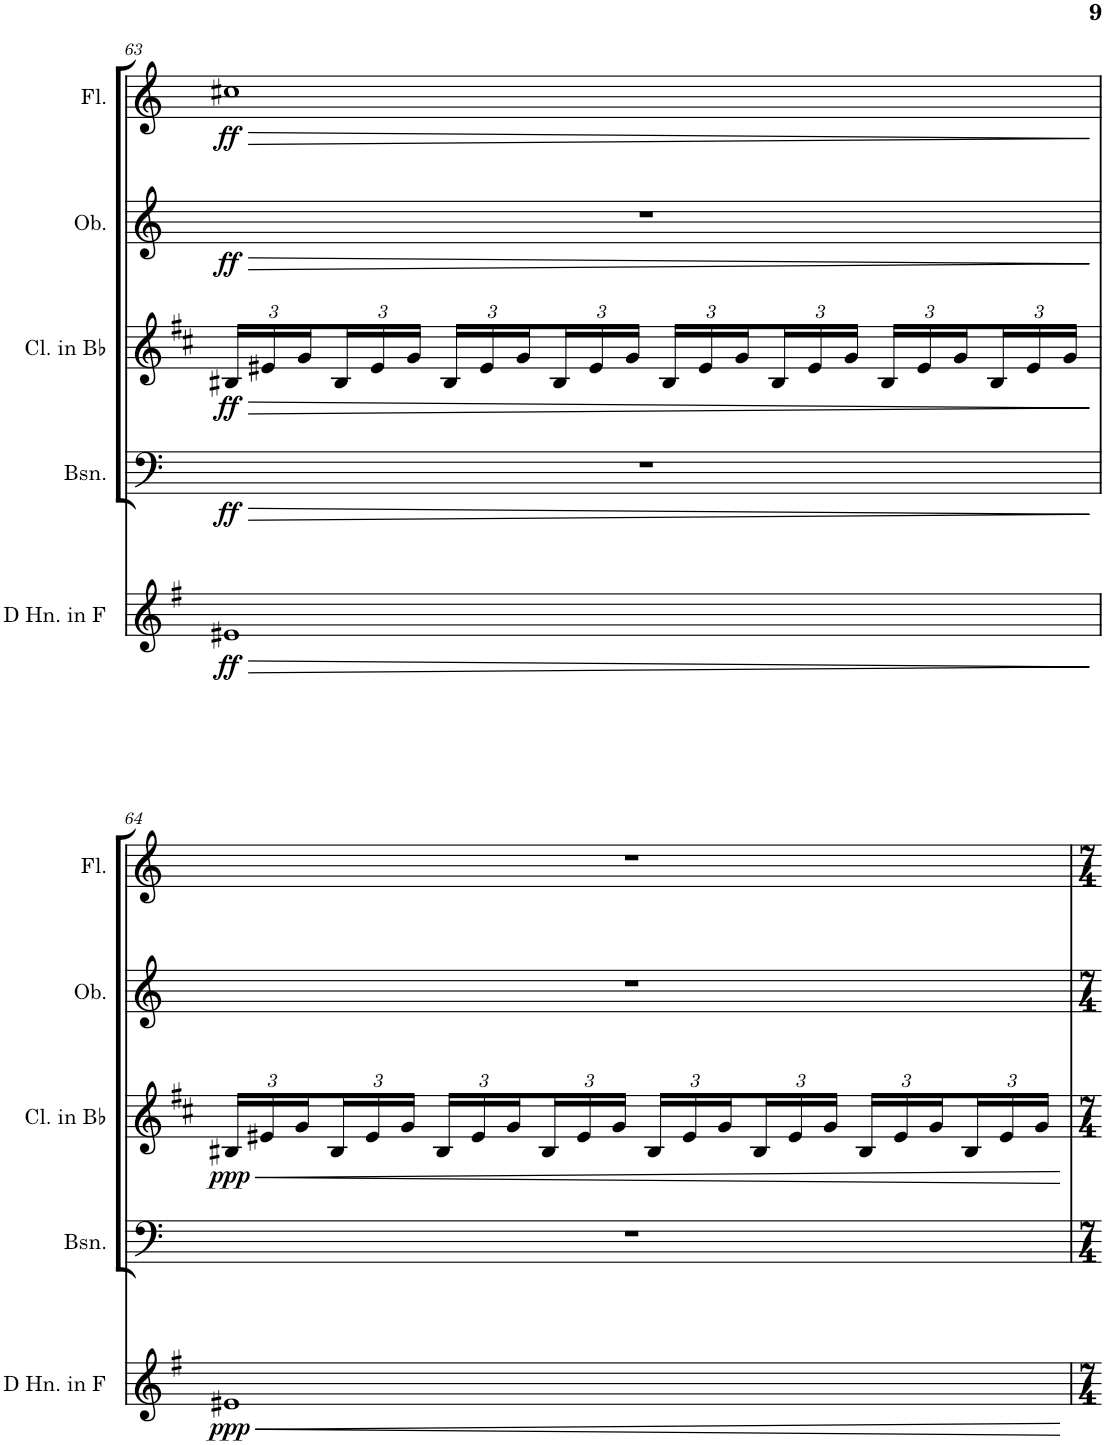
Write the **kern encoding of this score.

**kern	**dynam	**kern	**dynam	**kern	**dynam	**kern	**dynam	**kern	**dynam
*part5	*part5	*part4	*part4	*part3	*part3	*part2	*part2	*part1	*part1
*staff5	*staff5	*staff4	*staff4	*staff3	*staff3	*staff2	*staff2	*staff1	*staff1
*I"Horn in F	*	*I"Bassoon	*	*I"Clarinet in Bb	*	*I"Oboe	*	*I"Flute	*
*	*	*I'Bsn.	*	*I'Cl. in Bb	*	*I'Ob.	*	*I'Fl.	*
!!LO:PB:g=z
*clefG2	*	*clefF4	*	*clefG2	*	*clefG2	*	*clefG2	*
*Trd4c7	*	*	*	*Trd1c2	*	*	*	*	*
*k[f#]	*	*k[]	*	*k[f#c#]	*	*k[]	*	*k[]	*
*M4/4	*	*M4/4	*	*M4/4	*	*M4/4	*	*M4/4	*
=63	=63	=63	=63	=63	=63	=63	=63	=63	=63
!	!LO:HP:b	!	!LO:HP:b	!	!	!	!	!	!
*	*	*	*	*Xbrackettup	*	*	*	*	*
!	!LO:DY:n=1:b	!	!LO:DY:n=1:b	!	!LO:HP:b	!	!LO:HP:b	!	!LO:HP:b
!	!	!	!	!	!LO:DY:n=1:b	!	!LO:DY:n=1:b	!	!LO:DY:n=1:b
1e#X	> ff	1r	> ff	24B#X/LL	> ff	1r	> ff	1cc#X	> ff
.	.	.	.	24e#X/	.	.	.	.	.
.	.	.	.	24g/	.	.	.	.	.
.	.	.	.	24B#/	.	.	.	.	.
.	.	.	.	24e#/	.	.	.	.	.
.	.	.	.	24g/JJ	.	.	.	.	.
.	.	.	.	24B#/LL	.	.	.	.	.
.	.	.	.	24e#/	.	.	.	.	.
.	.	.	.	24g/	.	.	.	.	.
.	.	.	.	24B#/	.	.	.	.	.
.	.	.	.	24e#/	.	.	.	.	.
.	.	.	.	24g/JJ	.	.	.	.	.
.	.	.	.	24B#/LL	.	.	.	.	.
.	.	.	.	24e#/	.	.	.	.	.
.	.	.	.	24g/	.	.	.	.	.
.	.	.	.	24B#/	.	.	.	.	.
.	.	.	.	24e#/	.	.	.	.	.
.	.	.	.	24g/JJ	.	.	.	.	.
.	.	.	.	24B#/LL	.	.	.	.	.
.	.	.	.	24e#/	.	.	.	.	.
.	.	.	.	24g/	.	.	.	.	.
.	.	.	.	24B#/	.	.	.	.	.
.	.	.	.	24e#/	.	.	.	.	.
.	.	.	.	24g/JJ	.	.	.	.	.
.	]	.	]	.	]	.	]	.	]
!!LO:LB:g=z
=64	=64	=64	=64	=64	=64	=64	=64	=64	=64
!	!LO:HP:b	!	!	!	!LO:HP:b	!	!	!	!
!	!LO:DY:n=1:b	!	!	!	!LO:DY:n=1:b	!	!	!	!
1e#X	< ppp	1r	.	24B#X/LL	< ppp	1r	.	1r	.
.	.	.	.	24e#X/	.	.	.	.	.
.	.	.	.	24g/	.	.	.	.	.
.	.	.	.	24B#/	.	.	.	.	.
.	.	.	.	24e#/	.	.	.	.	.
.	.	.	.	24g/JJ	.	.	.	.	.
.	.	.	.	24B#/LL	.	.	.	.	.
.	.	.	.	24e#/	.	.	.	.	.
.	.	.	.	24g/	.	.	.	.	.
.	.	.	.	24B#/	.	.	.	.	.
.	.	.	.	24e#/	.	.	.	.	.
.	.	.	.	24g/JJ	.	.	.	.	.
.	.	.	.	24B#/LL	.	.	.	.	.
.	.	.	.	24e#/	.	.	.	.	.
.	.	.	.	24g/	.	.	.	.	.
.	.	.	.	24B#/	.	.	.	.	.
.	.	.	.	24e#/	.	.	.	.	.
.	.	.	.	24g/JJ	.	.	.	.	.
.	.	.	.	24B#/LL	.	.	.	.	.
.	.	.	.	24e#/	.	.	.	.	.
.	.	.	.	24g/	.	.	.	.	.
.	.	.	.	24B#/	.	.	.	.	.
.	.	.	.	24e#/	.	.	.	.	.
.	.	.	.	24g/JJ	.	.	.	.	.
.	[	.	.	.	[	.	.	.	.
=	=	=	=	=	=	=	=	=	=
*-	*-	*-	*-	*-	*-	*-	*-	*-	*-
